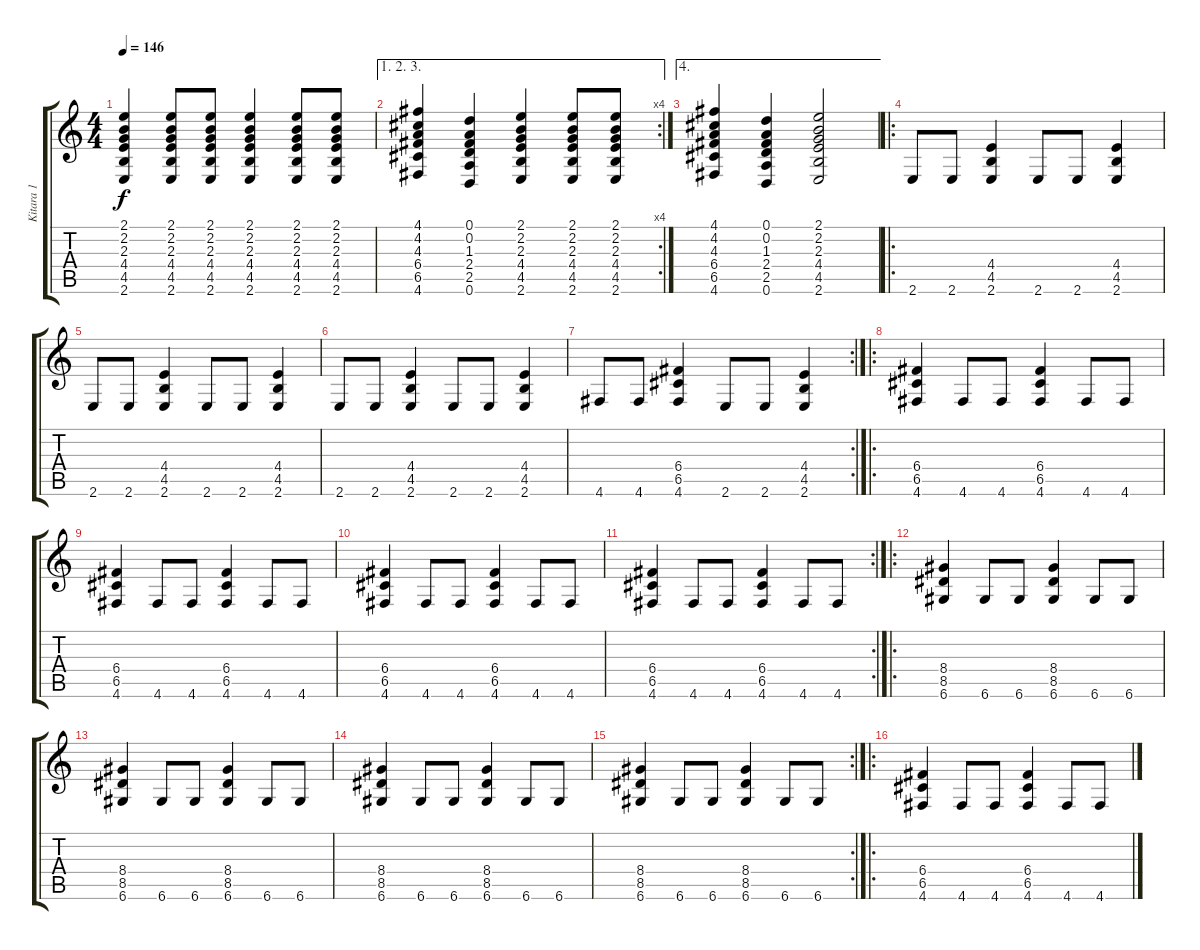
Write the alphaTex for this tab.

\track ("Kitara 1" "Kitara 1") {instrument distortionguitar}
\staff {score tabs}
\tuning (D4 A3 F3 C3 G2 D2) {hide}
\ts (4 4)
\tempo 146
\clef g2
\ks c
(2.1 2.2 2.3 4.4 4.5 2.6).4{dy f volume 10 instrument acousticguitarsteel} (2.1 2.2 2.3 4.4 4.5 2.6).8 (2.1 2.2 2.3 4.4 4.5 2.6).8 (2.1 2.2 2.3 4.4 4.5 2.6).4 (2.1 2.2 2.3 4.4 4.5 2.6).8 (2.1 2.2 2.3 4.4 4.5 2.6).8 |
\ae (1 2 3)
\rc 4
(4.1 4.2 4.3 6.4 6.5 4.6).4 (0.1 0.2 1.3 2.4 2.5 0.6).4 (2.1 2.2 2.3 4.4 4.5 2.6).4 (2.1 2.2 2.3 4.4 4.5 2.6).8 (2.1 2.2 2.3 4.4 4.5 2.6).8 |
\ae 4
(4.1 4.2 4.3 6.4 6.5 4.6).4 (0.1 0.2 1.3 2.4 2.5 0.6).4 (2.1 2.2 2.3 4.4 4.5 2.6).2 |
\ro
\section ("" "")
2.6.8{volume 14 instrument distortionguitar} 2.6.8 (4.4 4.5 2.6).4 2.6.8 2.6.8 (4.4 4.5 2.6).4 |
2.6.8 2.6.8 (4.4 4.5 2.6).4 2.6.8 2.6.8 (4.4 4.5 2.6).4 |
2.6.8 2.6.8 (4.4 4.5 2.6).4 2.6.8 2.6.8 (4.4 4.5 2.6).4 |
\rc 2
4.6.8 4.6.8 (6.4 6.5 4.6).4 2.6.8 2.6.8 (4.4 4.5 2.6).4 |
\ro
\section ("" "")
(6.4 6.5 4.6).4 4.6.8 4.6.8 (6.4 6.5 4.6).4 4.6.8 4.6.8 |
(6.4 6.5 4.6).4 4.6.8 4.6.8 (6.4 6.5 4.6).4 4.6.8 4.6.8 |
(6.4 6.5 4.6).4 4.6.8 4.6.8 (6.4 6.5 4.6).4 4.6.8 4.6.8 |
\rc 2
(6.4 6.5 4.6).4 4.6.8 4.6.8 (6.4 6.5 4.6).4 4.6.8 4.6.8 |
\ro
\section ("" "")
(8.4 8.5 6.6).4 6.6.8 6.6.8 (8.4 8.5 6.6).4 6.6.8 6.6.8 |
(8.4 8.5 6.6).4 6.6.8 6.6.8 (8.4 8.5 6.6).4 6.6.8 6.6.8 |
(8.4 8.5 6.6).4 6.6.8 6.6.8 (8.4 8.5 6.6).4 6.6.8 6.6.8 |
\rc 2
(8.4 8.5 6.6).4 6.6.8 6.6.8 (8.4 8.5 6.6).4 6.6.8 6.6.8 |
\ro
\section ("" "")
(6.4 6.5 4.6).4 4.6.8 4.6.8 (6.4 6.5 4.6).4 4.6.8 4.6.8
